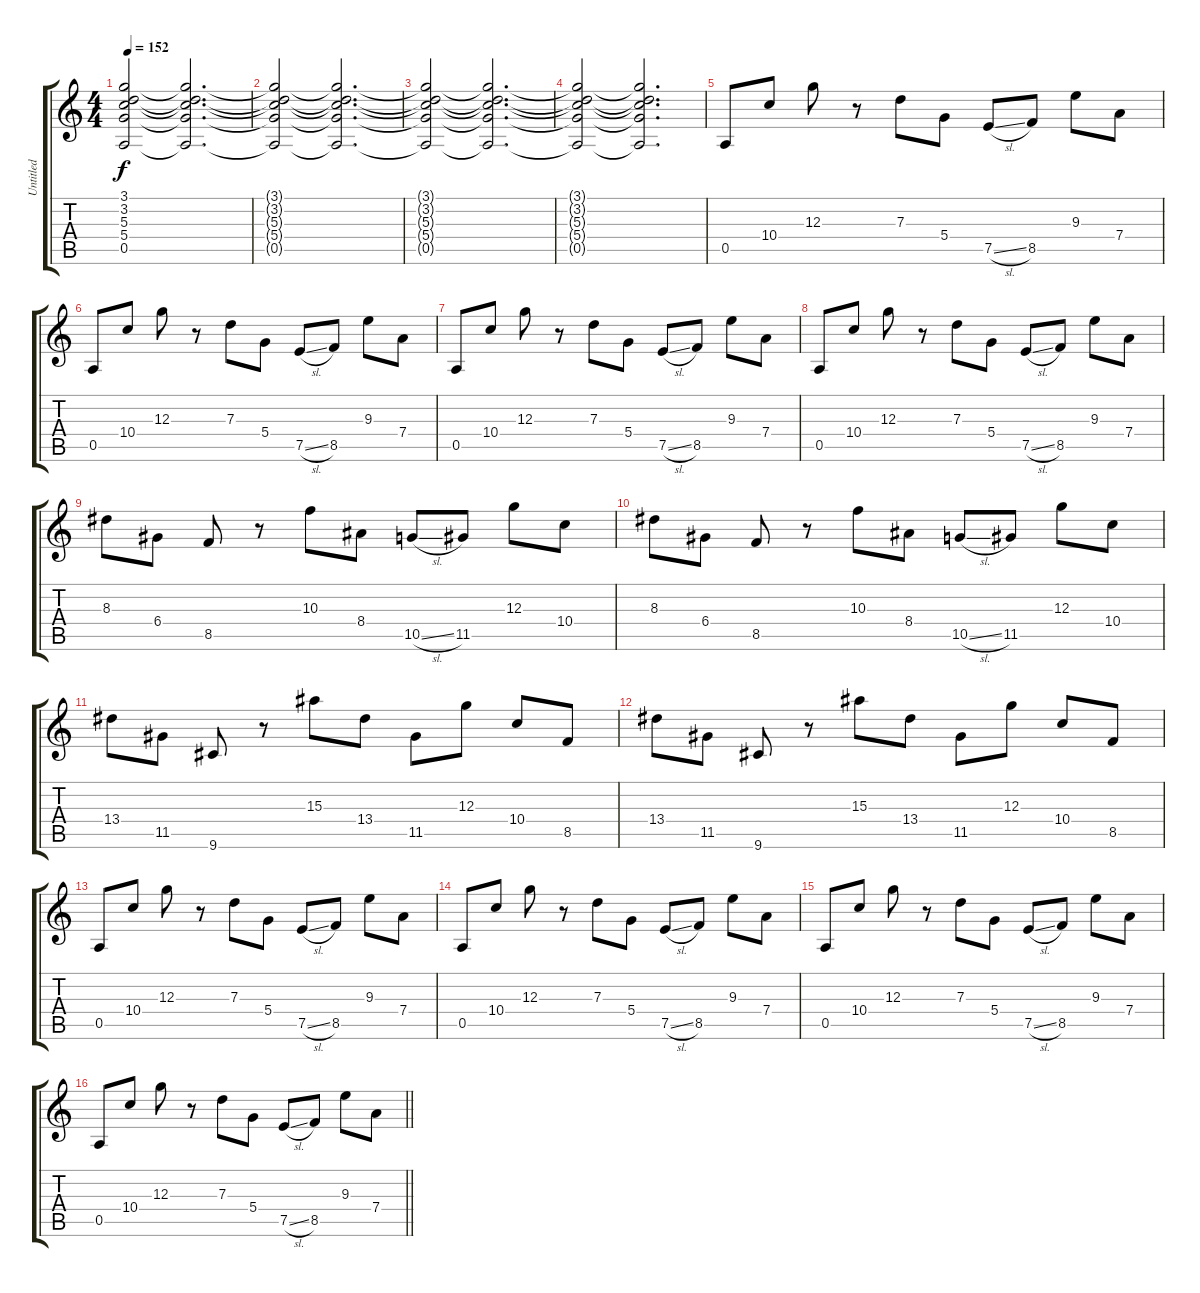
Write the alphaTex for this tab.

\track ("Untitled" "Untitled") {instrument overdrivenguitar}
\staff {score tabs}
\tuning (E4 B3 G3 D3 A2 E2) {hide}
\ts (4 4)
\tempo 152
\clef g2
\ks c
(3.1 3.2 5.3 5.4 0.5).2{dy f instrument overdrivenguitar} (3.1{t} 3.2{t} 5.3{t} 5.4{t} 0.5{t}).2{d} |
(3.1{t} 3.2{t} 5.3{t} 5.4{t} 0.5{t}).2 (3.1{t} 3.2{t} 5.3{t} 5.4{t} 0.5{t}).2{d} |
(3.1{t} 3.2{t} 5.3{t} 5.4{t} 0.5{t}).2 (3.1{t} 3.2{t} 5.3{t} 5.4{t} 0.5{t}).2{d} |
(3.1{t} 3.2{t} 5.3{t} 5.4{t} 0.5{t}).2 (3.1{t} 3.2{t} 5.3{t} 5.4{t} 0.5{t}).2{d} |
0.5.8 10.4.8 12.3.8 r.8 7.3.8 5.4.8 7.5{sl}.8 8.5.8 9.3.8 7.4.8 |
0.5.8 10.4.8 12.3.8 r.8 7.3.8 5.4.8 7.5{sl}.8 8.5.8 9.3.8 7.4.8 |
0.5.8 10.4.8 12.3.8 r.8 7.3.8 5.4.8 7.5{sl}.8 8.5.8 9.3.8 7.4.8 |
0.5.8 10.4.8 12.3.8 r.8 7.3.8 5.4.8 7.5{sl}.8 8.5.8 9.3.8 7.4.8 |
8.3.8 6.4.8 8.5.8 r.8 10.3.8 8.4.8 10.5{sl}.8 11.5.8 12.3.8 10.4.8 |
8.3.8 6.4.8 8.5.8 r.8 10.3.8 8.4.8 10.5{sl}.8 11.5.8 12.3.8 10.4.8 |
13.4.8 11.5.8 9.6.8 r.8 15.3.8 13.4.8 11.5.8 12.3.8 10.4.8 8.5.8 |
13.4.8 11.5.8 9.6.8 r.8 15.3.8 13.4.8 11.5.8 12.3.8 10.4.8 8.5.8 |
0.5.8 10.4.8 12.3.8 r.8 7.3.8 5.4.8 7.5{sl}.8 8.5.8 9.3.8 7.4.8 |
0.5.8 10.4.8 12.3.8 r.8 7.3.8 5.4.8 7.5{sl}.8 8.5.8 9.3.8 7.4.8 |
0.5.8 10.4.8 12.3.8 r.8 7.3.8 5.4.8 7.5{sl}.8 8.5.8 9.3.8 7.4.8 |
\barLineRight lightlight
0.5.8 10.4.8 12.3.8 r.8 7.3.8 5.4.8 7.5{sl}.8 8.5.8 9.3.8 7.4.8
